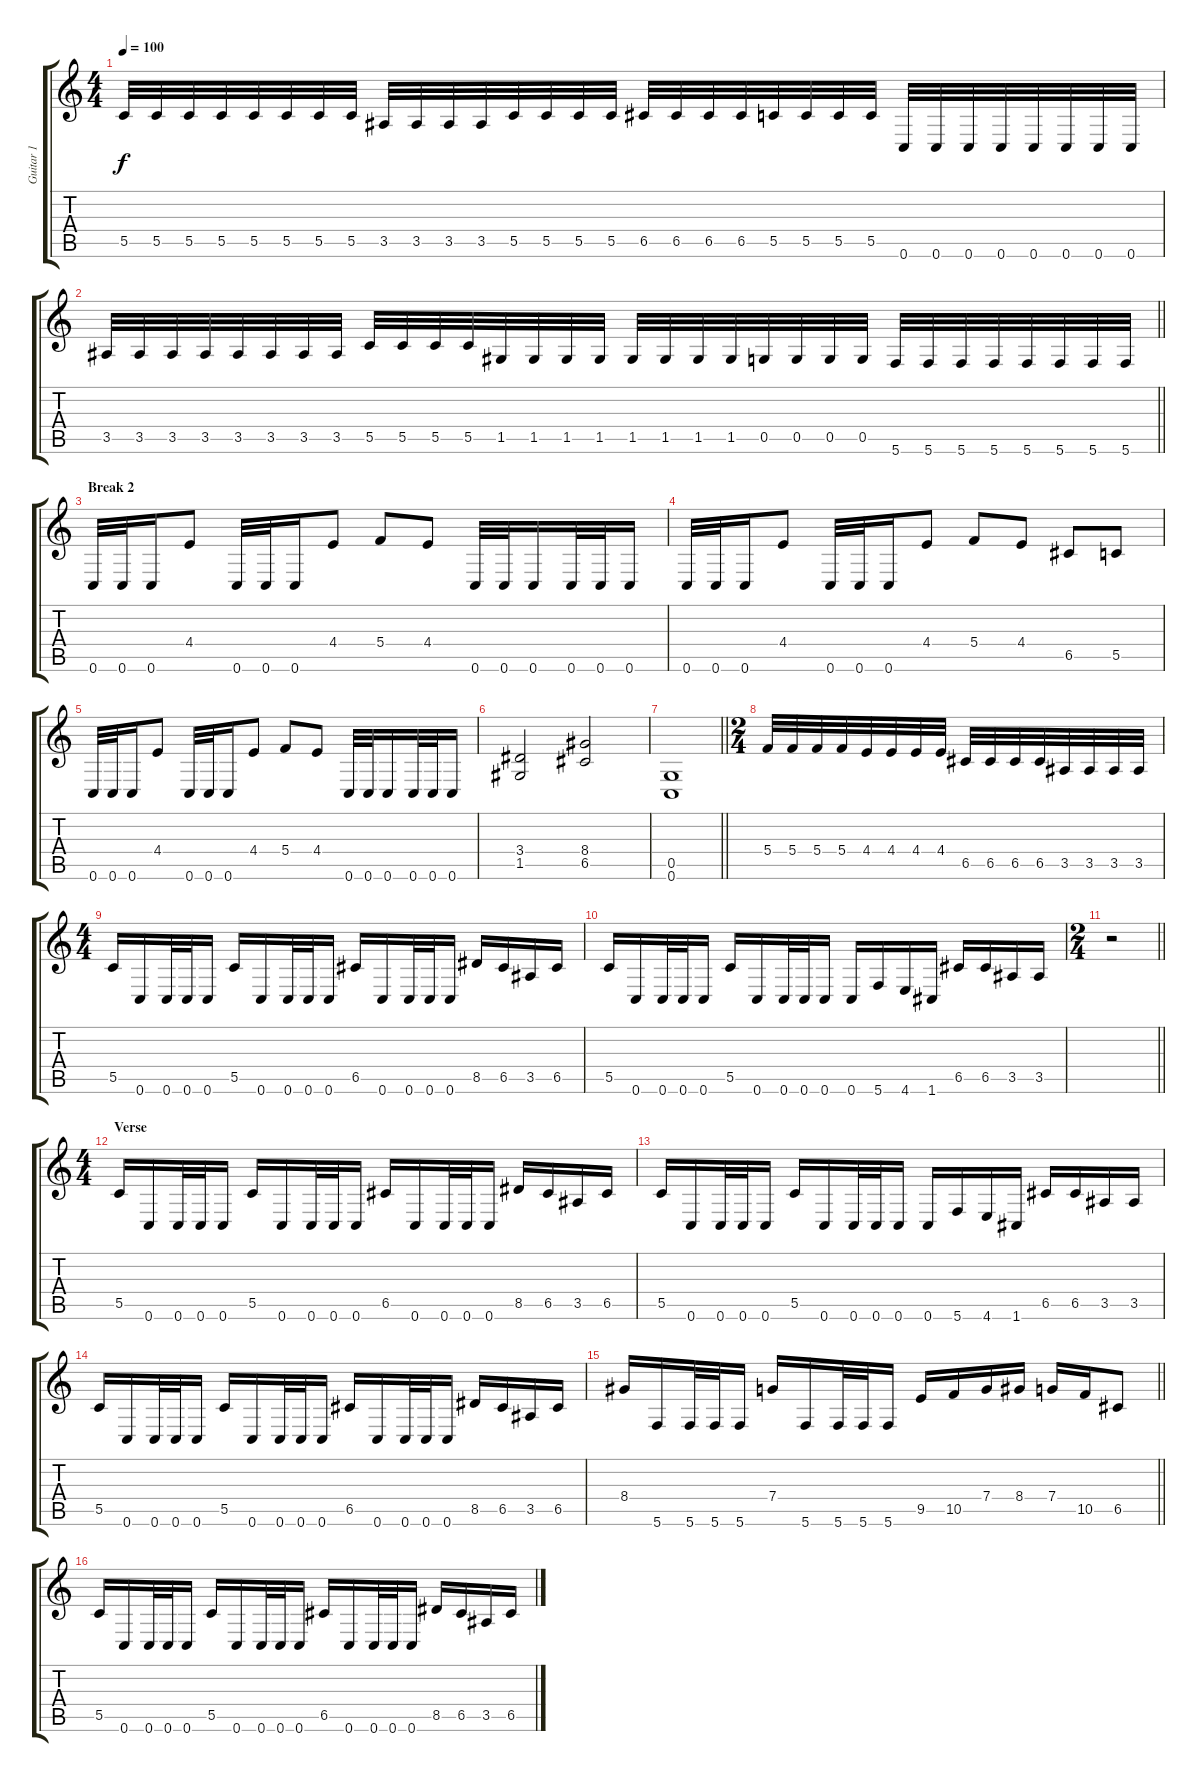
\track ("Guitar 1" "Guitar 1") {instrument distortionguitar}
\staff {score tabs}
\tuning (D4 A3 F3 C3 G2 C2) {hide}
\ts (4 4)
\tempo 100
\clef g2
\ks c
5.5.32{dy f} 5.5.32 5.5.32 5.5.32 5.5.32 5.5.32 5.5.32 5.5.32 3.5.32 3.5.32 3.5.32 3.5.32 5.5.32 5.5.32 5.5.32 5.5.32 6.5.32 6.5.32 6.5.32 6.5.32 5.5.32 5.5.32 5.5.32 5.5.32 0.6.32 0.6.32 0.6.32 0.6.32 0.6.32 0.6.32 0.6.32 0.6.32 |
\barLineRight lightlight
3.5.32 3.5.32 3.5.32 3.5.32 3.5.32 3.5.32 3.5.32 3.5.32 5.5.32 5.5.32 5.5.32 5.5.32 1.5.32 1.5.32 1.5.32 1.5.32 1.5.32 1.5.32 1.5.32 1.5.32 0.5.32 0.5.32 0.5.32 0.5.32 5.6.32 5.6.32 5.6.32 5.6.32 5.6.32 5.6.32 5.6.32 5.6.32 |
\section ("" "Break 2")
0.6.32 0.6.32 0.6.16 4.4.8 0.6.32 0.6.32 0.6.16 4.4.8 5.4.8 4.4.8 0.6.32 0.6.32 0.6.16 0.6.32 0.6.32 0.6.16 |
0.6.32 0.6.32 0.6.16 4.4.8 0.6.32 0.6.32 0.6.16 4.4.8 5.4.8 4.4.8 6.5.8 5.5.8 |
0.6.32 0.6.32 0.6.16 4.4.8 0.6.32 0.6.32 0.6.16 4.4.8 5.4.8 4.4.8 0.6.32 0.6.32 0.6.16 0.6.32 0.6.32 0.6.16 |
(3.4 1.5).2 (8.4 6.5).2 |
\barLineRight lightlight
(0.5 0.6).1 |
\ts (2 4)
\section ("" "")
5.4.32 5.4.32 5.4.32 5.4.32 4.4.32 4.4.32 4.4.32 4.4.32 6.5.32 6.5.32 6.5.32 6.5.32 3.5.32 3.5.32 3.5.32 3.5.32 |
\ts (4 4)
5.5.16 0.6.16 0.6.32 0.6.32 0.6.16 5.5.16 0.6.16 0.6.32 0.6.32 0.6.16 6.5.16 0.6.16 0.6.32 0.6.32 0.6.16 8.5.16 6.5.16 3.5.16 6.5.16 |
5.5.16 0.6.16 0.6.32 0.6.32 0.6.16 5.5.16 0.6.16 0.6.32 0.6.32 0.6.16 0.6.16 5.6.16 4.6.16 1.6.16 6.5.16 6.5.16 3.5.16 3.5.16 |
\ts (2 4)
\barLineRight lightlight
r.2 |
\ts (4 4)
\section ("" "Verse")
5.5.16 0.6.16 0.6.32 0.6.32 0.6.16 5.5.16 0.6.16 0.6.32 0.6.32 0.6.16 6.5.16 0.6.16 0.6.32 0.6.32 0.6.16 8.5.16 6.5.16 3.5.16 6.5.16 |
5.5.16 0.6.16 0.6.32 0.6.32 0.6.16 5.5.16 0.6.16 0.6.32 0.6.32 0.6.16 0.6.16 5.6.16 4.6.16 1.6.16 6.5.16 6.5.16 3.5.16 3.5.16 |
5.5.16 0.6.16 0.6.32 0.6.32 0.6.16 5.5.16 0.6.16 0.6.32 0.6.32 0.6.16 6.5.16 0.6.16 0.6.32 0.6.32 0.6.16 8.5.16 6.5.16 3.5.16 6.5.16 |
\barLineRight lightlight
8.4.16 5.6.16 5.6.32 5.6.32 5.6.16 7.4.16 5.6.16 5.6.32 5.6.32 5.6.16 9.5.16 10.5.16 7.4.16 8.4.16 7.4.16 10.5.16 6.5.8 |
5.5.16 0.6.16 0.6.32 0.6.32 0.6.16 5.5.16 0.6.16 0.6.32 0.6.32 0.6.16 6.5.16 0.6.16 0.6.32 0.6.32 0.6.16 8.5.16 6.5.16 3.5.16 6.5.16
